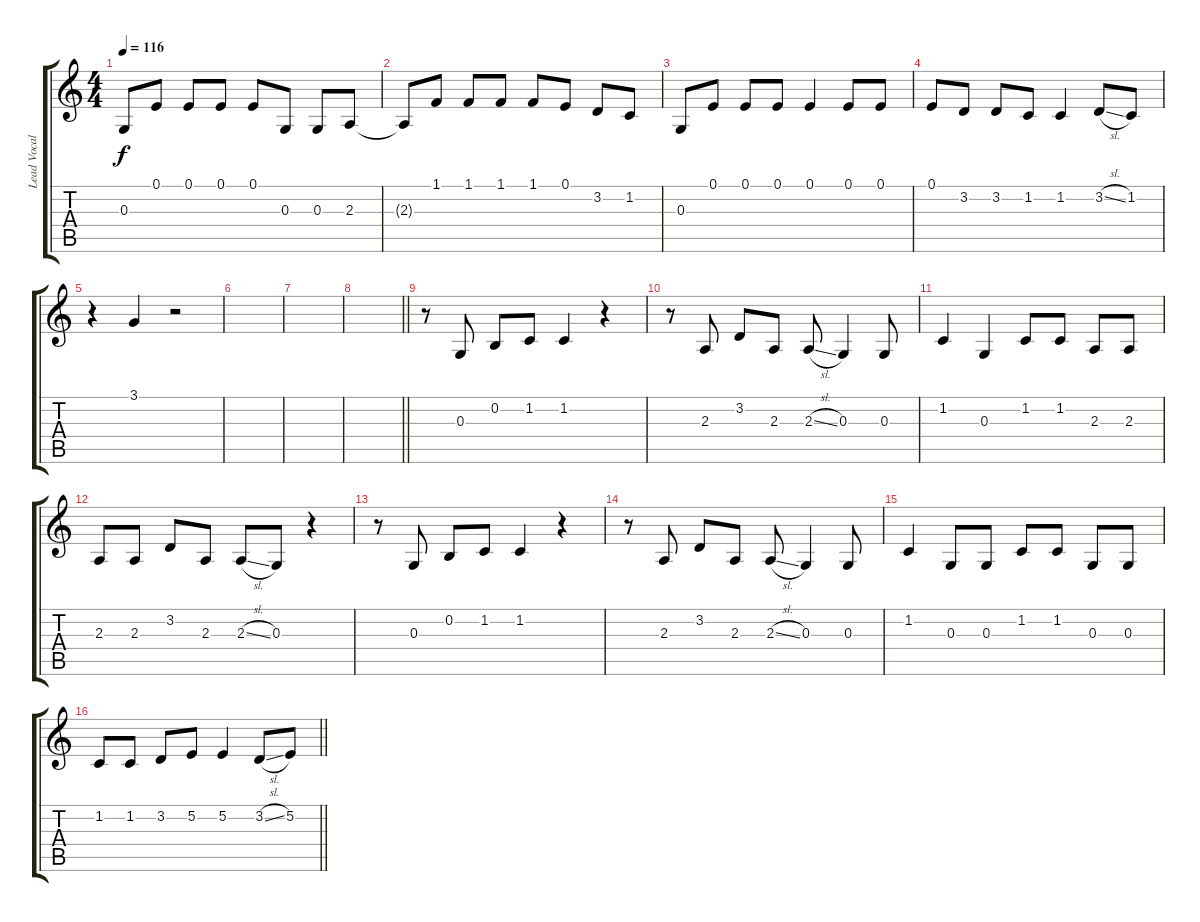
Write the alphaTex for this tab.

\track ("Lead Vocals" "Lead Vocal") {instrument voiceoohs}
\staff {score tabs}
\tuning (E4 B3 G3 D3 A2 E2) {hide}
\ts (4 4)
\tempo 116
\clef g2
\ks c
0.3.8{dy f} 0.1.8 0.1.8 0.1.8 0.1.8 0.3.8 0.3.8 2.3.8 |
2.3{t}.8 1.1.8 1.1.8 1.1.8 1.1.8 0.1.8 3.2.8 1.2.8 |
0.3.8 0.1.8 0.1.8 0.1.8 0.1.4 0.1.8 0.1.8 |
0.1.8 3.2.8 3.2.8 1.2.8 1.2.4 3.2{sl}.8 1.2.8 |
r.4 3.1.4 r.2 |
|
|
\barLineRight lightlight
|
r.8 0.3.8 0.2.8 1.2.8 1.2.4 r.4 |
r.8 2.3.8 3.2.8 2.3.8 2.3{sl}.8 0.3.4 0.3.8 |
1.2.4 0.3.4 1.2.8 1.2.8 2.3.8 2.3.8 |
2.3.8 2.3.8 3.2.8 2.3.8 2.3{sl}.8 0.3.8 r.4 |
r.8 0.3.8 0.2.8 1.2.8 1.2.4 r.4 |
r.8 2.3.8 3.2.8 2.3.8 2.3{sl}.8 0.3.4 0.3.8 |
1.2.4 0.3.8 0.3.8 1.2.8 1.2.8 0.3.8 0.3.8 |
\barLineRight lightlight
1.2.8 1.2.8 3.2.8 5.2.8 5.2.4 3.2{sl}.8 5.2.8
